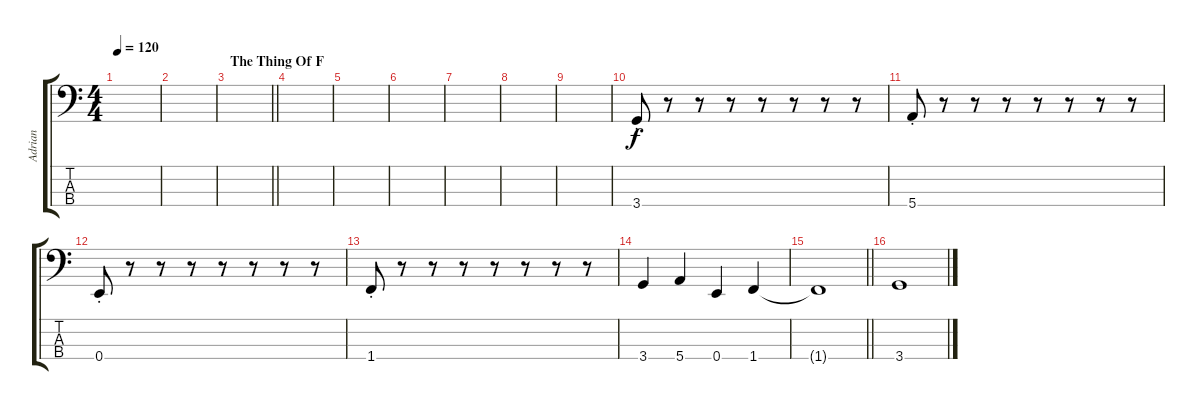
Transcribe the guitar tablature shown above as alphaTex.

\track ("Adrian" "Adrian") {instrument electricbassfinger}
\staff {score tabs}
\tuning (G2 D2 A1 E1) {hide}
\ts (4 4)
\tempo 120
\clef f4
\ks c
|
|
\section ("" "The Thing Of F")
\barLineRight lightlight
|
|
|
|
|
|
|
3.4{st}.8 r.8 r.8 r.8 r.8 r.8 r.8 r.8 |
5.4{st}.8 r.8 r.8 r.8 r.8 r.8 r.8 r.8 |
0.4{st}.8 r.8 r.8 r.8 r.8 r.8 r.8 r.8 |
1.4{st}.8 r.8 r.8 r.8 r.8 r.8 r.8 r.8 |
3.4.4 5.4.4 0.4.4 1.4.4 |
\barLineRight lightlight
1.4{t}.1 |
3.4.1
